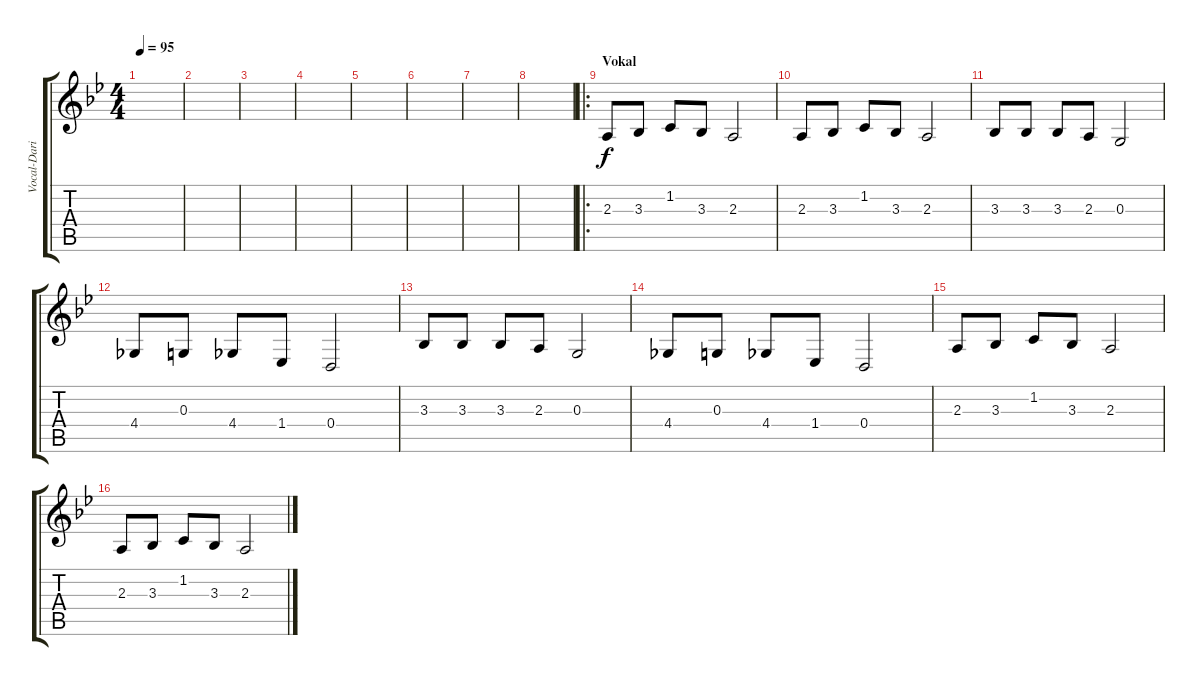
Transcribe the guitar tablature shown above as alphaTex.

\track ("Vocal-Dariush" "Vocal-Dari") {instrument tremolostrings}
\staff {score tabs}
\tuning (E4 B3 G3 D3 A2 E2) {hide}
\ts (4 4)
\tempo 95
\clef g2
\ks bb
|
|
|
|
|
|
|
|
\ro
\section ("" "Vokal")
2.3.8 3.3.8 1.2.8 3.3.8 2.3.2 |
2.3.8 3.3.8 1.2.8 3.3.8 2.3.2 |
3.3.8 3.3.8 3.3.8 2.3.8 0.3.2 |
4.4.8 0.3.8 4.4.8 1.4.8 0.4.2 |
3.3.8 3.3.8 3.3.8 2.3.8 0.3.2 |
4.4.8 0.3.8 4.4.8 1.4.8 0.4.2 |
2.3.8 3.3.8 1.2.8 3.3.8 2.3.2 |
2.3.8 3.3.8 1.2.8 3.3.8 2.3.2
